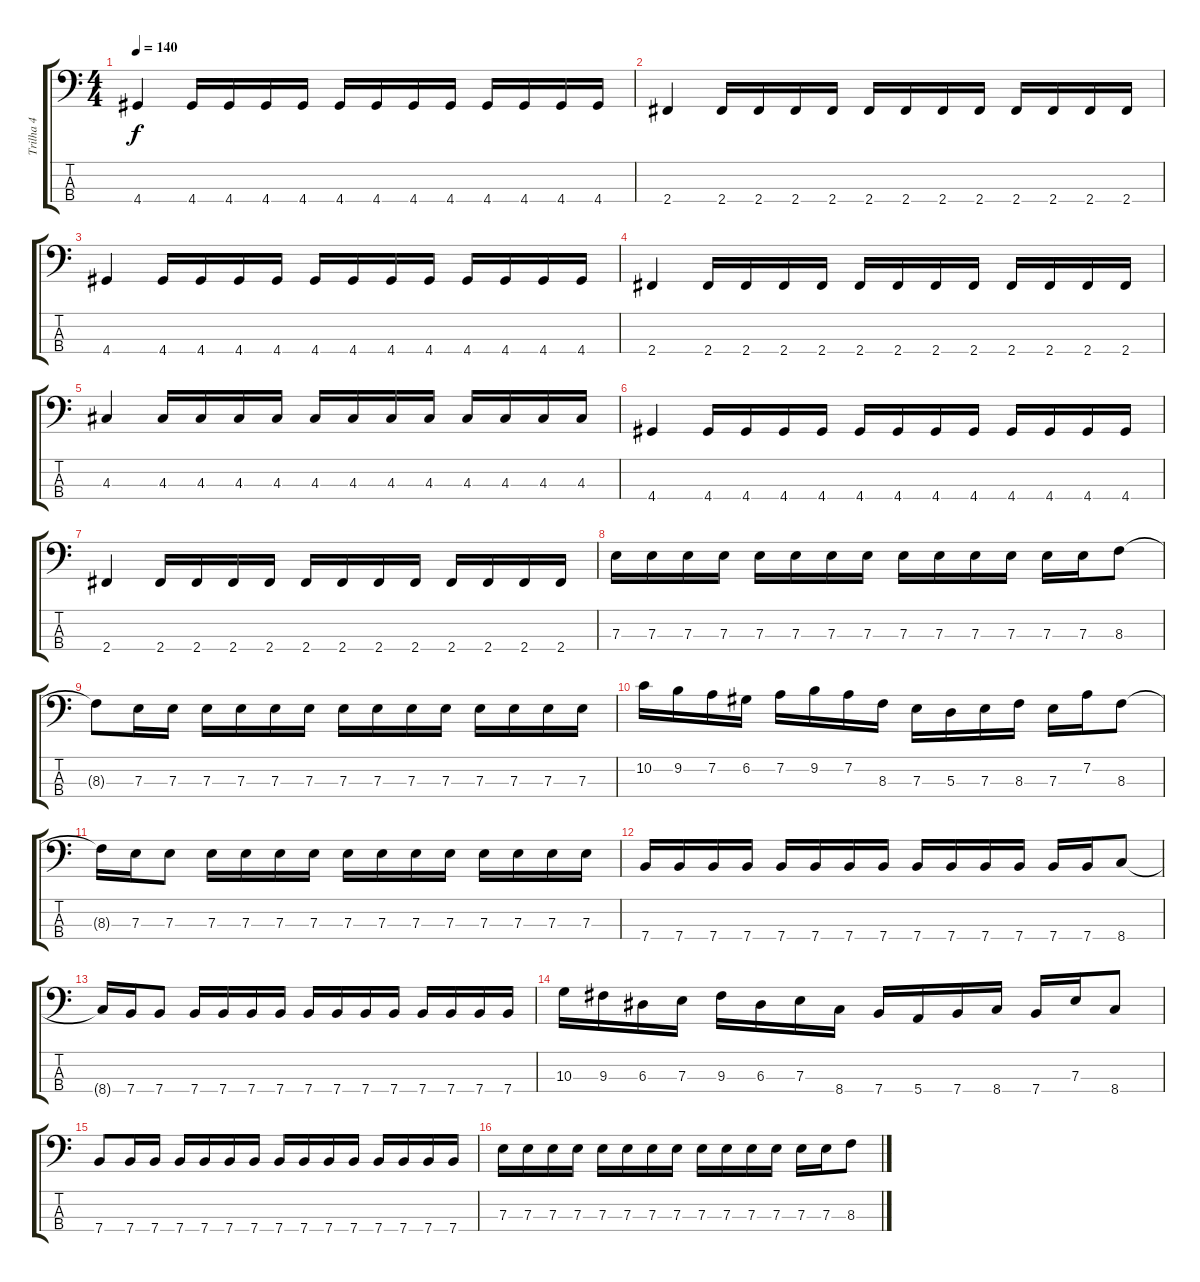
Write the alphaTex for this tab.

\track ("Trilha 4" "Trilha 4") {instrument electricbassfinger}
\staff {score tabs}
\tuning (G2 D2 A1 E1) {hide}
\ts (4 4)
\tempo 140
\clef f4
\ks c
4.4.4{dy f} 4.4.16 4.4.16 4.4.16 4.4.16 4.4.16 4.4.16 4.4.16 4.4.16 4.4.16 4.4.16 4.4.16 4.4.16 |
2.4.4 2.4.16 2.4.16 2.4.16 2.4.16 2.4.16 2.4.16 2.4.16 2.4.16 2.4.16 2.4.16 2.4.16 2.4.16 |
4.4.4 4.4.16 4.4.16 4.4.16 4.4.16 4.4.16 4.4.16 4.4.16 4.4.16 4.4.16 4.4.16 4.4.16 4.4.16 |
2.4.4 2.4.16 2.4.16 2.4.16 2.4.16 2.4.16 2.4.16 2.4.16 2.4.16 2.4.16 2.4.16 2.4.16 2.4.16 |
4.3.4 4.3.16 4.3.16 4.3.16 4.3.16 4.3.16 4.3.16 4.3.16 4.3.16 4.3.16 4.3.16 4.3.16 4.3.16 |
4.4.4 4.4.16 4.4.16 4.4.16 4.4.16 4.4.16 4.4.16 4.4.16 4.4.16 4.4.16 4.4.16 4.4.16 4.4.16 |
2.4.4 2.4.16 2.4.16 2.4.16 2.4.16 2.4.16 2.4.16 2.4.16 2.4.16 2.4.16 2.4.16 2.4.16 2.4.16 |
7.3.16 7.3.16 7.3.16 7.3.16 7.3.16 7.3.16 7.3.16 7.3.16 7.3.16 7.3.16 7.3.16 7.3.16 7.3.16 7.3.16 8.3.8 |
8.3{t}.8 7.3.16 7.3.16 7.3.16 7.3.16 7.3.16 7.3.16 7.3.16 7.3.16 7.3.16 7.3.16 7.3.16 7.3.16 7.3.16 7.3.16 |
10.2.16 9.2.16 7.2.16 6.2.16 7.2.16 9.2.16 7.2.16 8.3.16 7.3.16 5.3.16 7.3.16 8.3.16 7.3.16 7.2.16 8.3.8 |
8.3{t}.16 7.3.16 7.3.8 7.3.16 7.3.16 7.3.16 7.3.16 7.3.16 7.3.16 7.3.16 7.3.16 7.3.16 7.3.16 7.3.16 7.3.16 |
7.4.16 7.4.16 7.4.16 7.4.16 7.4.16 7.4.16 7.4.16 7.4.16 7.4.16 7.4.16 7.4.16 7.4.16 7.4.16 7.4.16 8.4.8 |
8.4{t}.16 7.4.16 7.4.8 7.4.16 7.4.16 7.4.16 7.4.16 7.4.16 7.4.16 7.4.16 7.4.16 7.4.16 7.4.16 7.4.16 7.4.16 |
10.3.16 9.3.16 6.3.16 7.3.16 9.3.16 6.3.16 7.3.16 8.4.16 7.4.16 5.4.16 7.4.16 8.4.16 7.4.16 7.3.16 8.4.8 |
7.4.8 7.4.16 7.4.16 7.4.16 7.4.16 7.4.16 7.4.16 7.4.16 7.4.16 7.4.16 7.4.16 7.4.16 7.4.16 7.4.16 7.4.16 |
7.3.16 7.3.16 7.3.16 7.3.16 7.3.16 7.3.16 7.3.16 7.3.16 7.3.16 7.3.16 7.3.16 7.3.16 7.3.16 7.3.16 8.3.8
